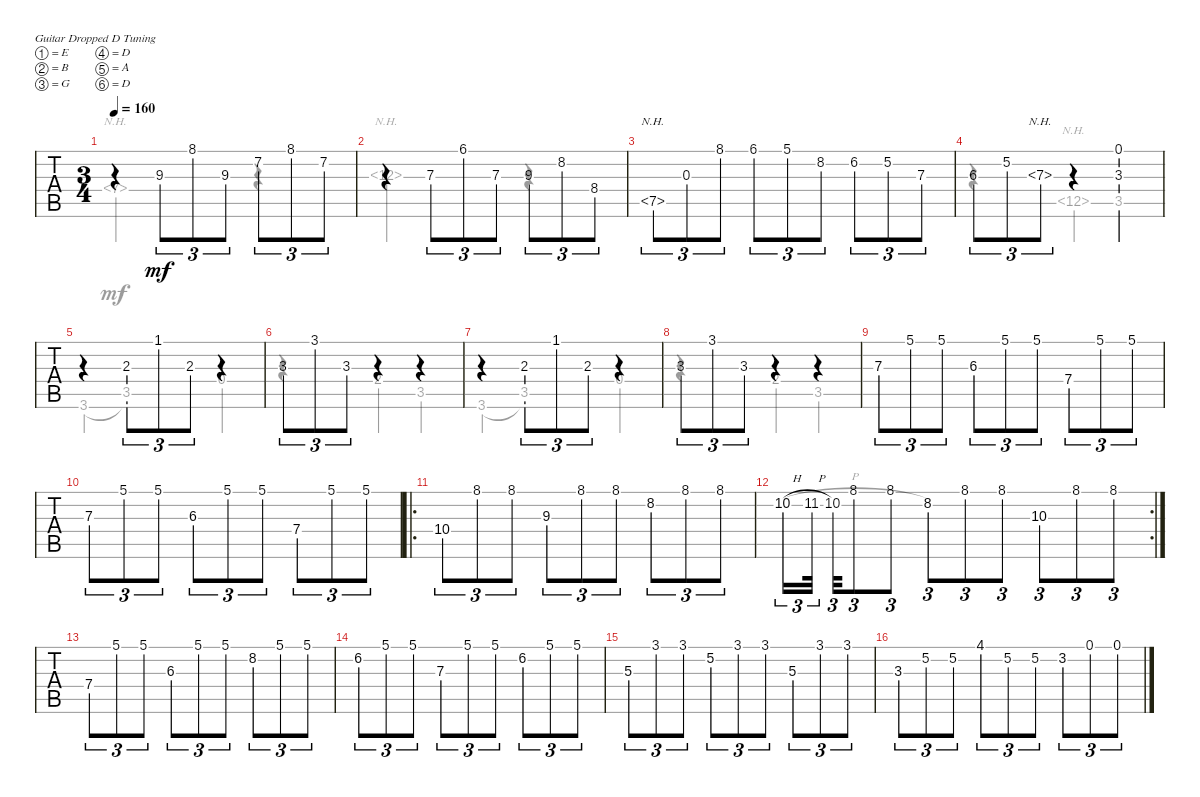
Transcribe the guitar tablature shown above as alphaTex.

\bracketExtendMode groupsimilarinstruments
\singleTrackTrackNamePolicy hidden
\multiTrackTrackNamePolicy hidden
\firstSystemTrackNameOrientation horizontal
\otherSystemsTrackNameOrientation horizontal
\track ("Untitled" "N-Gt") {instrument acousticgrandpiano}
\staff {tabs}
\tuning (E4 B3 G3 D3 A2 D2)
\displaytranspose 12
\voice
\ts (3 4)
\tempo 160
\clef g2
\ks dminor
r.4{dy mf} 9.3.8{tu (3 2)} 8.1.8{tu (3 2)} 9.3.8{tu (3 2)} 7.2.8{tu (3 2)} 8.1.8{tu (3 2)} 7.2.8{tu (3 2)} |
r.4 7.3.8{tu (3 2)} 6.1.8{tu (3 2)} 7.3.8{tu (3 2)} 9.3.8{tu (3 2)} 8.2.8{tu (3 2)} 8.4.8{tu (3 2)} |
7.5{nh}.8{tu (3 2)} 0.3.8{tu (3 2)} 8.1.8{tu (3 2)} 6.1.8{tu (3 2)} 5.1.8{tu (3 2)} 8.2.8{tu (3 2)} 6.2.8{tu (3 2)} 5.2.8{tu (3 2)} 7.3.8{tu (3 2)} |
6.3.8{tu (3 2)} 5.2.8{tu (3 2)} 7.3{nh}.8{tu (3 2)} r.4 (0.1 3.3).4 |
r.4 2.3.8{tu (3 2)} 1.1.8{tu (3 2)} 2.3.8{tu (3 2)} r.4 |
3.3.8{tu (3 2)} 3.1.8{tu (3 2)} 3.3.8{tu (3 2)} r.4 r.4 |
r.4 2.3.8{tu (3 2)} 1.1.8{tu (3 2)} 2.3.8{tu (3 2)} r.4 |
3.3.8{tu (3 2)} 3.1.8{tu (3 2)} 3.3.8{tu (3 2)} r.4 r.4 |
7.3.8{tu (3 2)} 5.1.8{tu (3 2)} 5.1.8{tu (3 2)} 6.3.8{tu (3 2)} 5.1.8{tu (3 2)} 5.1.8{tu (3 2)} 7.4.8{tu (3 2)} 5.1.8{tu (3 2)} 5.1.8{tu (3 2)} |
7.3.8{tu (3 2)} 5.1.8{tu (3 2)} 5.1.8{tu (3 2)} 6.3.8{tu (3 2)} 5.1.8{tu (3 2)} 5.1.8{tu (3 2)} 7.4.8{tu (3 2)} 5.1.8{tu (3 2)} 5.1.8{tu (3 2)} |
\ro
10.4.8{tu (3 2)} 8.1.8{tu (3 2)} 8.1.8{tu (3 2)} 9.3.8{tu (3 2)} 8.1.8{tu (3 2)} 8.1.8{tu (3 2)} 8.2.8{tu (3 2)} 8.1.8{tu (3 2)} 8.1.8{tu (3 2)} |
\rc 2
10.2{h}.16{tu (3 2)} 11.2{h}.32{tu (3 2)} 10.2.32{tu (3 2)} 8.1.8{tu (3 2)} 8.1.8{tu (3 2)} 8.2.8{tu (3 2)} 8.1.8{tu (3 2)} 8.1.8{tu (3 2)} 10.3.8{tu (3 2)} 8.1.8{tu (3 2)} 8.1.8{tu (3 2)} |
7.4.8{tu (3 2)} 5.1.8{tu (3 2)} 5.1.8{tu (3 2)} 6.3.8{tu (3 2)} 5.1.8{tu (3 2)} 5.1.8{tu (3 2)} 8.2.8{tu (3 2)} 5.1.8{tu (3 2)} 5.1.8{tu (3 2)} |
6.2.8{tu (3 2)} 5.1.8{tu (3 2)} 5.1.8{tu (3 2)} 7.3.8{tu (3 2)} 5.1.8{tu (3 2)} 5.1.8{tu (3 2)} 6.2.8{tu (3 2)} 5.1.8{tu (3 2)} 5.1.8{tu (3 2)} |
5.3.8{tu (3 2)} 3.1.8{tu (3 2)} 3.1.8{tu (3 2)} 5.2.8{tu (3 2)} 3.1.8{tu (3 2)} 3.1.8{tu (3 2)} 5.3.8{tu (3 2)} 3.1.8{tu (3 2)} 3.1.8{tu (3 2)} |
3.3.8{tu (3 2)} 5.2.8{tu (3 2)} 5.2.8{tu (3 2)} 4.1.8{tu (3 2)} 5.2.8{tu (3 2)} 5.2.8{tu (3 2)} 3.2.8{tu (3 2)} 0.1.8{tu (3 2)} 0.1.8{tu (3 2)}
\voice
\clef g2
\ottava regular
\simile none
\ks dminor
7.4{nh}.2{dy mf} r.4 |
12.3{nh}.2 r.4 |
|
r.4 12.5{nh}.4 3.5.4 |
3.6.4 (3.5 3.6{t}).4 0.4.4 |
r.4 2.4.4 3.5.4 |
3.6.4 (3.5 3.6{t}).4 0.4.4 |
r.4 2.4.4 3.5.4 |
7.3.4 6.3.4 7.4.4 |
7.3.4 6.3.4 7.4.4 |
10.4.4 9.3.4 8.2.4 |
10.2{h}.4 8.2.4 10.3.4 |
7.4.4 6.3.4 8.2.4 |
6.2.4 7.3.4 6.2.4 |
5.3.4 5.2.4 5.3.4 |
3.3.4 4.1.4 3.2.4
